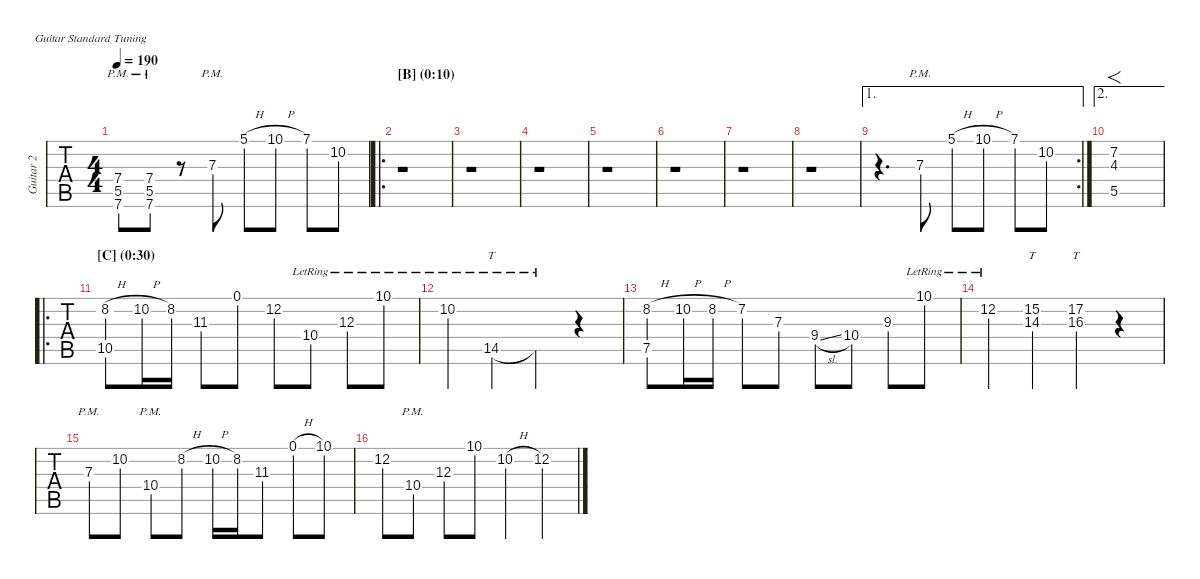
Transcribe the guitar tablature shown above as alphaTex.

\defaultSystemsLayout 4
\hideDynamics
\bracketExtendMode nobrackets
\multiTrackTrackNamePolicy allsystems
\firstSystemTrackNameMode fullname
\otherSystemsTrackNameMode fullname
\otherSystemsTrackNameOrientation horizontal
\track ("Guitar 2" "Guitar 2") {instrument overdrivenguitar}
\staff {tabs}
\tuning (E4 B3 G3 D3 A2 E2)
\ts (4 4)
\ac
\scale
1.02135
\tempo 190
\accidentals auto
\clef g2
\ottava regular
\simile none
\ks c
(7.6{pm} 7.4{pm} 5.5{pm}).8{dy mf instrument acousticguitarsteel} (7.6{pm} 7.4{pm} 5.5{pm}).8 r.8 7.3{pm}.8 5.1{h}.8 10.1{h}.8 7.1.8 10.2.8 |
\ro
\section ("B" "(0:10)")
\scale
0.980597 r.1 |
\scale
1.00112 r.1 |
\scale
0.996938 r.1 |
\scale
1.01035 r.1 |
\scale
0.999336 r.1 |
\scale
0.986798 r.1 |
\scale
1.00352 r.1 |
\ae 1
\rc 2
\scale
1.00577 r.4{d} 7.3{pm}.8 5.1{h}.8 10.1{h}.8 7.1.8 10.2.8 |
\ae 2
\scale
0.994235 (5.5 4.3 7.2{acc #}).1{f instrument distortionguitar} |
\ro
\section ("C" "(0:30)")
\scale
1.003 (10.5 8.2{h}).8 10.2{h}.16 8.2.16 11.3{acc #}.8 0.1.8 12.2.8 10.4{lr}.8 12.3{lr}.8 10.1{lr}.8 |
\scale
0.998363 10.2{lr}.4 14.5{lr}.4{tt} 14.5{lr t}.4 r.4 |
\scale
0.998763 (7.5 8.2{h}).8 10.2{h}.16 8.2{h}.16 7.2{acc #}.8 7.3.8 9.4{sl}.8 10.4.8 9.3.8 10.1{lr}.8 |
\scale
0.99987 12.2{lr}.4 (14.3{st} 15.2{st}).4{tt} (16.3 17.2).4{tt} r.4 |
\scale
1.00468 7.3{pm}.8 10.2.8 10.4{pm}.8 8.2{h}.8 10.2{h}.16 8.2.16 11.3{acc #}.8 0.1{h}.8 10.1.8 |
\scale
0.983778 12.2.8 10.4{pm}.8 12.3.8 10.1.8 10.2{h}.4 12.2{st}.4
